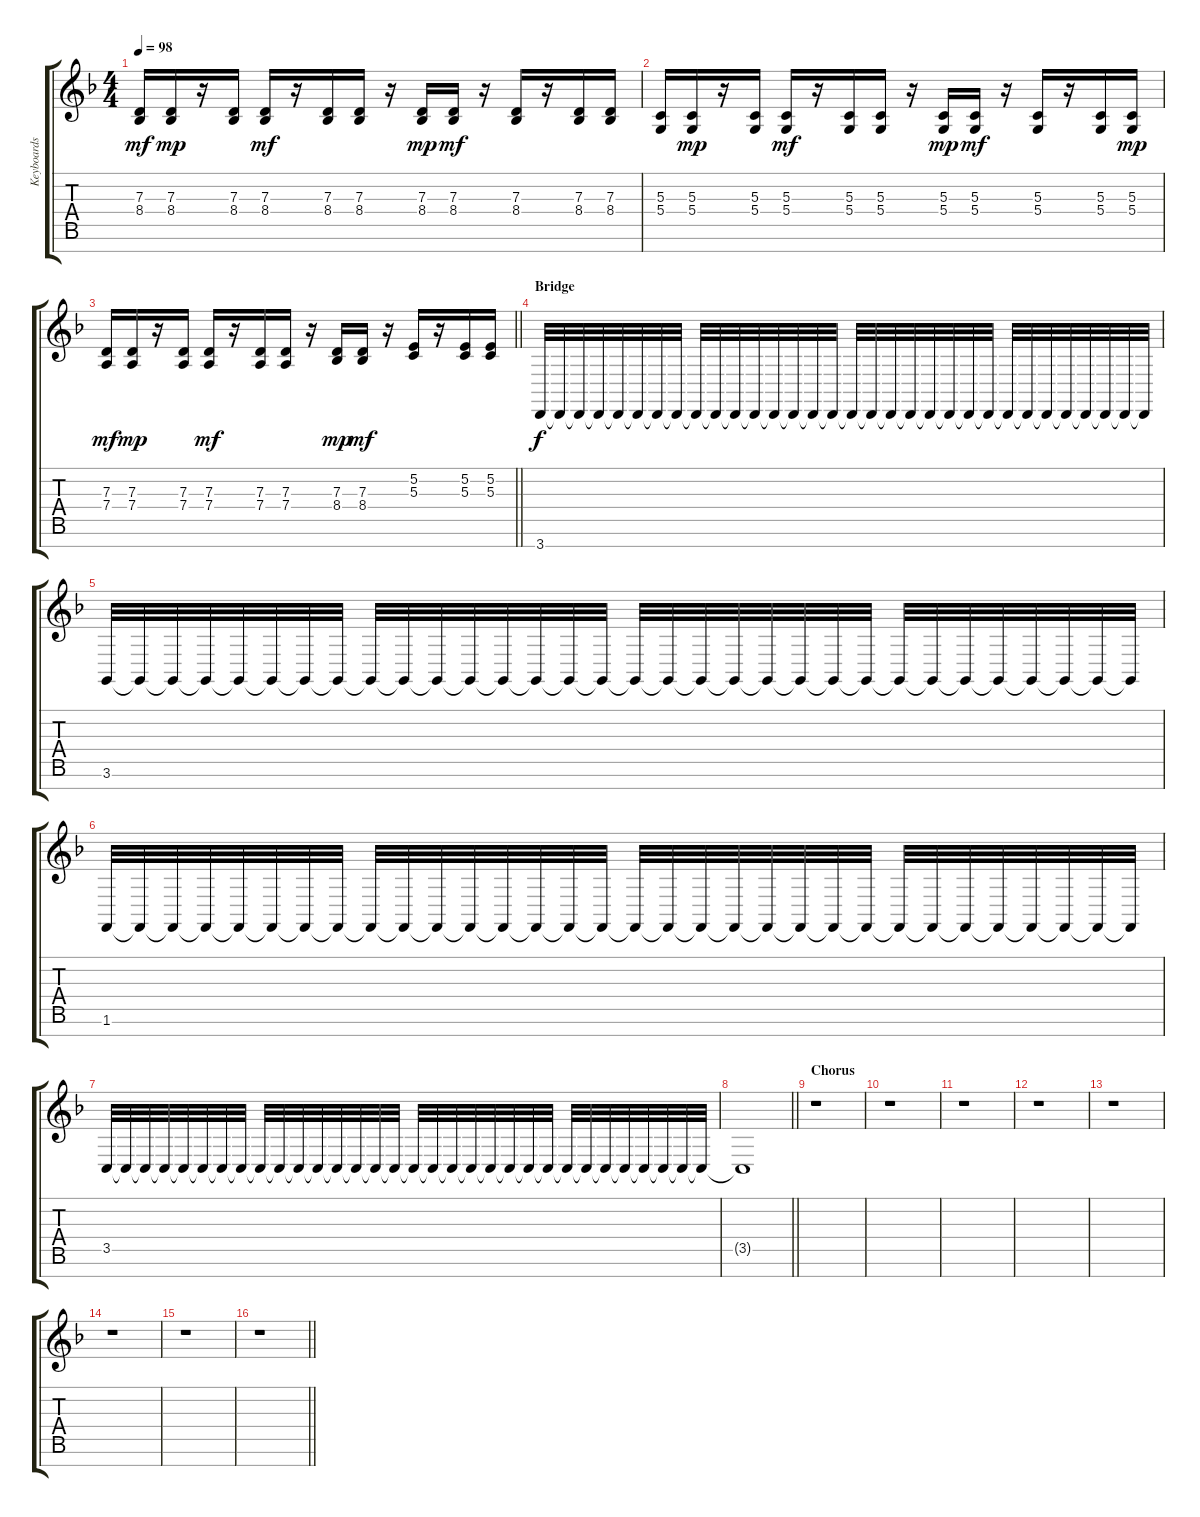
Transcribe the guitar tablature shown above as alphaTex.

\track ("Keyboards (Katrin)" "Keyboards ") {instrument pad8sweep}
\staff {score tabs}
\tuning (E4 B3 G3 D3 A2 E2 B1) {hide}
\ts (4 4)
\tempo 98
\clef g2
\ks f
(7.3 8.4).16{dy mf} (7.3 8.4).16{dy mp} r.16 (7.3 8.4).16 (7.3 8.4).16{dy mf} r.16 (7.3 8.4).16 (7.3 8.4).16 r.16 (7.3 8.4).16{dy mp} (7.3 8.4).16{dy mf} r.16 (7.3 8.4).16 r.16 (7.3 8.4).16 (7.3 8.4).16 |
(5.3 5.4).16 (5.3 5.4).16{dy mp} r.16 (5.3 5.4).16 (5.3 5.4).16{dy mf} r.16 (5.3 5.4).16 (5.3 5.4).16 r.16 (5.3 5.4).16{dy mp} (5.3 5.4).16{dy mf} r.16 (5.3 5.4).16 r.16 (5.3 5.4).16 (5.3 5.4).16{dy mp} |
\barLineRight lightlight
(7.3 7.4).16{dy mf} (7.3 7.4).16{dy mp} r.16 (7.3 7.4).16 (7.3 7.4).16{dy mf} r.16 (7.3 7.4).16 (7.3 7.4).16 r.16 (7.3 8.4).16{dy mp} (7.3 8.4).16{dy mf} r.16 (5.2 5.3).16 r.16 (5.2 5.3).16 (5.2 5.3).16 |
\section ("" "Bridge")
3.7.32{dy f volume 13 instrument pad8sweep} 3.7{t}.32{volume 2} 3.7{t}.32{volume 12} 3.7{t}.32{volume 1} 3.7{t}.32{volume 12} 3.7{t}.32{volume 3} 3.7{t}.32{volume 13} 3.7{t}.32{volume 1} 3.7{t}.32{volume 13 instrument pad8sweep} 3.7{t}.32{volume 2} 3.7{t}.32{volume 11} 3.7{t}.32{volume 1} 3.7{t}.32{volume 12} 3.7{t}.32{volume 3} 3.7{t}.32{volume 12} 3.7{t}.32{volume 2} 3.7{t}.32{volume 13 instrument pad8sweep} 3.7{t}.32{volume 2} 3.7{t}.32{volume 13} 3.7{t}.32{volume 1} 3.7{t}.32{volume 12} 3.7{t}.32{volume 3} 3.7{t}.32{volume 13} 3.7{t}.32{volume 1} 3.7{t}.32{volume 13 instrument pad8sweep} 3.7{t}.32{volume 2} 3.7{t}.32{volume 11} 3.7{t}.32{volume 1} 3.7{t}.32{volume 11} 3.7{t}.32{volume 3} 3.7{t}.32{volume 11} 3.7{t}.32{volume 2} |
3.6.32{volume 14 instrument pad8sweep} 3.6{t}.32{volume 2} 3.6{t}.32{volume 13} 3.6{t}.32{volume 1} 3.6{t}.32{volume 12} 3.6{t}.32{volume 3} 3.6{t}.32{volume 13} 3.6{t}.32{volume 1} 3.6{t}.32{volume 13 instrument pad8sweep} 3.6{t}.32{volume 2} 3.6{t}.32{volume 12} 3.6{t}.32{volume 1} 3.6{t}.32{volume 12} 3.6{t}.32{volume 3} 3.6{t}.32{volume 12} 3.6{t}.32{volume 2} 3.6{t}.32{volume 13 instrument pad8sweep} 3.6{t}.32{volume 2} 3.6{t}.32{volume 12} 3.6{t}.32{volume 1} 3.6{t}.32{volume 11} 3.6{t}.32{volume 3} 3.6{t}.32{volume 12} 3.6{t}.32{volume 1} 3.6{t}.32{volume 13 instrument pad8sweep} 3.6{t}.32{volume 2} 3.6{t}.32{volume 12} 3.6{t}.32{volume 1} 3.6{t}.32{volume 12} 3.6{t}.32{volume 3} 3.6{t}.32{volume 13} 3.6{t}.32 |
1.6.32{volume 13 instrument pad8sweep} 1.6{t}.32{volume 2} 1.6{t}.32{volume 14} 1.6{t}.32{volume 1} 1.6{t}.32{volume 11} 1.6{t}.32{volume 3} 1.6{t}.32{volume 12} 1.6{t}.32{volume 1} 1.6{t}.32{volume 12 instrument pad8sweep} 1.6{t}.32{volume 2} 1.6{t}.32{volume 11} 1.6{t}.32{volume 1} 1.6{t}.32{volume 11} 1.6{t}.32{volume 3} 1.6{t}.32{volume 11} 1.6{t}.32{volume 2} 1.6{t}.32{volume 12 instrument pad8sweep} 1.6{t}.32{volume 2} 1.6{t}.32{volume 12} 1.6{t}.32{volume 1} 1.6{t}.32{volume 11} 1.6{t}.32{volume 3} 1.6{t}.32{volume 13} 1.6{t}.32{volume 1} 1.6{t}.32{volume 12 instrument pad8sweep} 1.6{t}.32{volume 2} 1.6{t}.32{volume 11} 1.6{t}.32{volume 1} 1.6{t}.32{volume 11} 1.6{t}.32{volume 3} 1.6{t}.32{volume 11} 1.6{t}.32{volume 2} |
3.5.32{volume 14 instrument pad8sweep} 3.5{t}.32{volume 2} 3.5{t}.32{volume 13} 3.5{t}.32{volume 1} 3.5{t}.32{volume 12} 3.5{t}.32{volume 3} 3.5{t}.32{volume 13} 3.5{t}.32{volume 1} 3.5{t}.32{volume 12 instrument pad8sweep} 3.5{t}.32{volume 2} 3.5{t}.32{volume 13} 3.5{t}.32{volume 1} 3.5{t}.32{volume 11} 3.5{t}.32{volume 3} 3.5{t}.32{volume 11} 3.5{t}.32{volume 2} 3.5{t}.32{volume 12 instrument pad8sweep} 3.5{t}.32{volume 2} 3.5{t}.32{volume 12} 3.5{t}.32{volume 1} 3.5{t}.32{volume 11} 3.5{t}.32{volume 3} 3.5{t}.32{volume 12} 3.5{t}.32{volume 1} 3.5{t}.32{volume 12 instrument pad8sweep} 3.5{t}.32{volume 2} 3.5{t}.32{volume 11} 3.5{t}.32{volume 1} 3.5{t}.32{volume 11} 3.5{t}.32{volume 3} 3.5{t}.32{volume 11} 3.5{t}.32{volume 7} |
\barLineRight lightlight
3.5{t}.1{volume 3} |
\section ("" "Chorus")
r.1 |
r.1 |
r.1 |
r.1 |
r.1 |
r.1 |
r.1 |
\barLineRight lightlight
r.1
